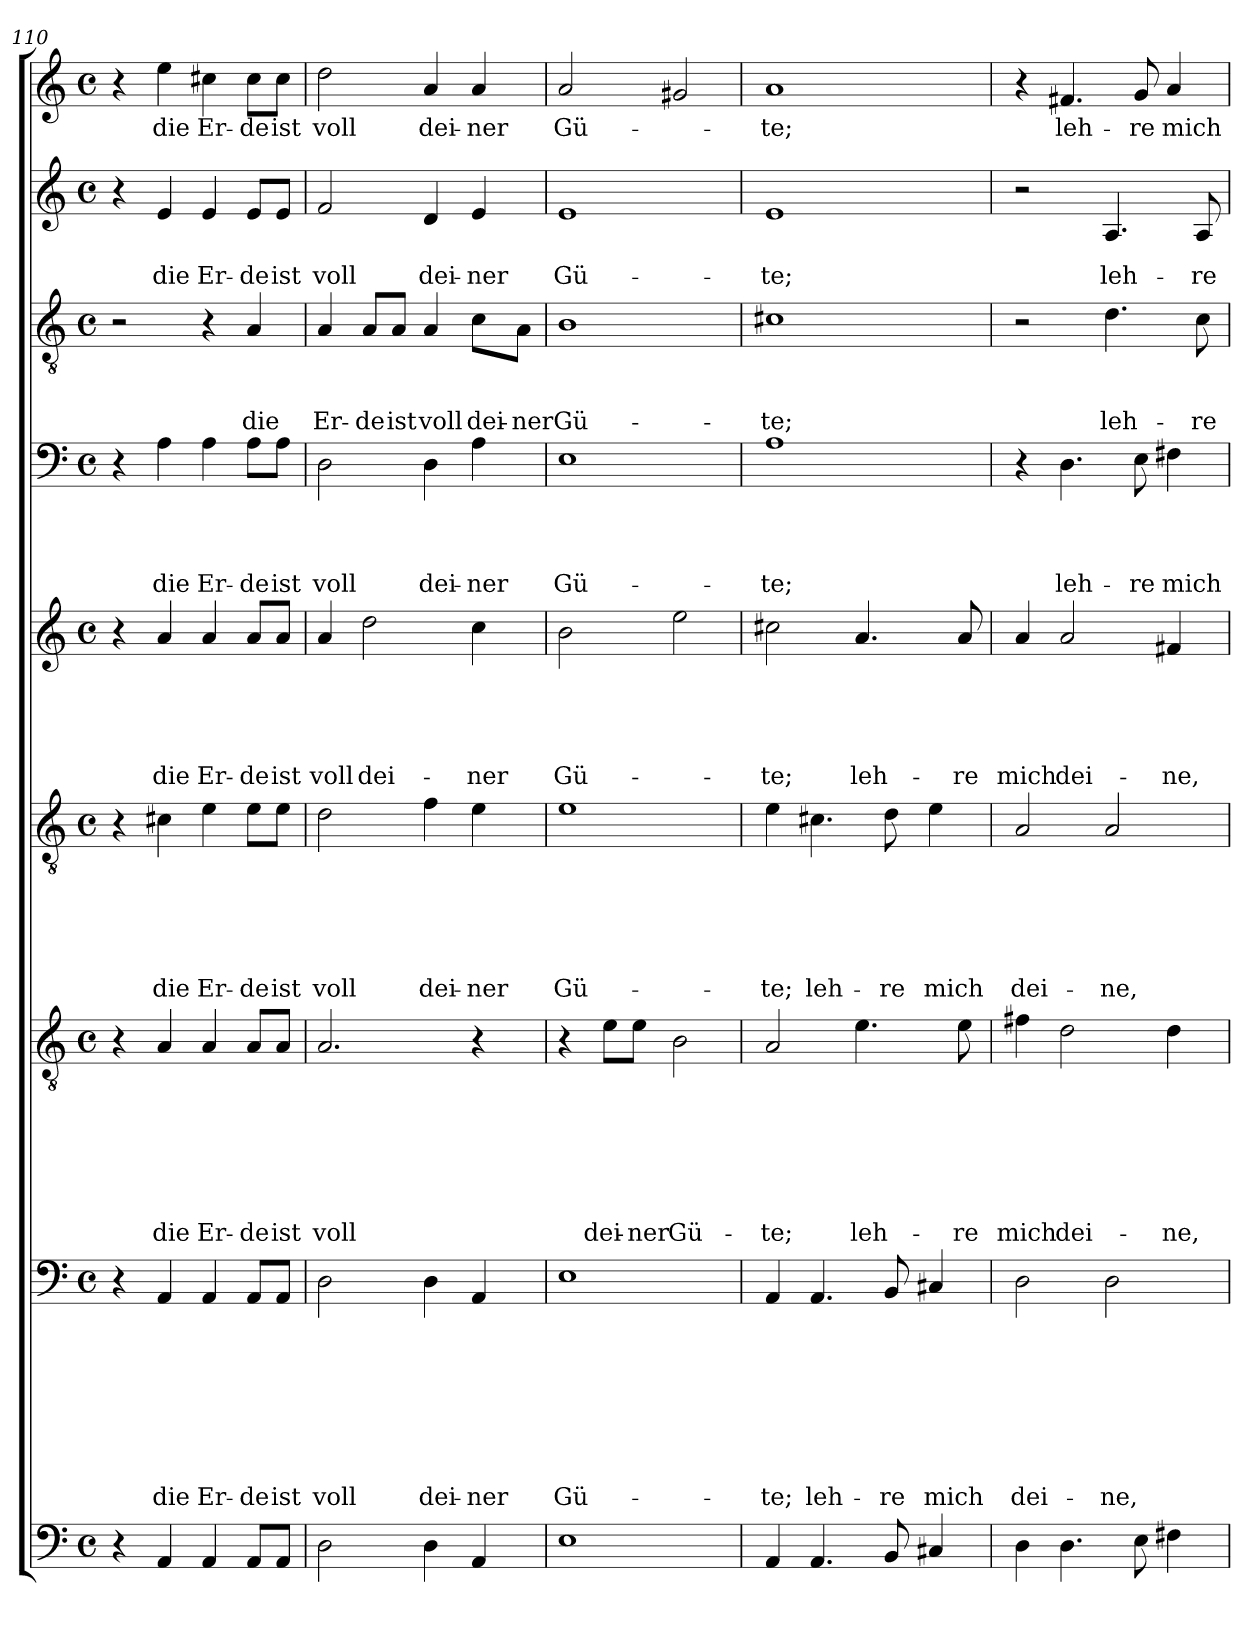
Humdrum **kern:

**kern	**kern	**text	**text	**text	**text	**text	**text	**text	**text	**kern	**text	**text	**text	**text	**text	**text	**text	**kern	**text	**text	**text	**text	**text	**text	**kern	**text	**text	**text	**text	**text	**kern	**text	**text	**text	**text	**kern	**text	**text	**text	**kern	**text	**text	**kern	**text
*part9	*part8	*part8	*part8	*part8	*part8	*part8	*part8	*part8	*part8	*part7	*part7	*part7	*part7	*part7	*part7	*part7	*part7	*part6	*part6	*part6	*part6	*part6	*part6	*part6	*part5	*part5	*part5	*part5	*part5	*part5	*part4	*part4	*part4	*part4	*part4	*part3	*part3	*part3	*part3	*part2	*part2	*part2	*part1	*part1
*staff9	*staff8	*staff8	*staff8	*staff8	*staff8	*staff8	*staff8	*staff8	*staff8	*staff7	*staff7	*staff7	*staff7	*staff7	*staff7	*staff7	*staff7	*staff6	*staff6	*staff6	*staff6	*staff6	*staff6	*staff6	*staff5	*staff5	*staff5	*staff5	*staff5	*staff5	*staff4	*staff4	*staff4	*staff4	*staff4	*staff3	*staff3	*staff3	*staff3	*staff2	*staff2	*staff2	*staff1	*staff1
*clefF4	*clefF4	*	*	*	*	*	*	*	*	*clefGv2	*	*	*	*	*	*	*	*clefGv2	*	*	*	*	*	*	*clefG2	*	*	*	*	*	*clefF4	*	*	*	*	*clefGv2	*	*	*	*clefG2	*	*	*clefG2	*
*k[]	*k[]	*	*	*	*	*	*	*	*	*k[]	*	*	*	*	*	*	*	*k[]	*	*	*	*	*	*	*k[]	*	*	*	*	*	*k[]	*	*	*	*	*k[]	*	*	*	*k[]	*	*	*k[]	*
*C:	*C:	*	*	*	*	*	*	*	*	*C:	*	*	*	*	*	*	*	*C:	*	*	*	*	*	*	*C:	*	*	*	*	*	*C:	*	*	*	*	*C:	*	*	*	*C:	*	*	*C:	*
*M4/4	*M4/4	*	*	*	*	*	*	*	*	*M4/4	*	*	*	*	*	*	*	*M4/4	*	*	*	*	*	*	*M4/4	*	*	*	*	*	*M4/4	*	*	*	*	*M4/4	*	*	*	*M4/4	*	*	*M4/4	*
*met(c)	*met(c)	*	*	*	*	*	*	*	*	*met(c)	*	*	*	*	*	*	*	*met(c)	*	*	*	*	*	*	*met(c)	*	*	*	*	*	*met(c)	*	*	*	*	*met(c)	*	*	*	*met(c)	*	*	*met(c)	*
=110	=110	=110	=110	=110	=110	=110	=110	=110	=110	=110	=110	=110	=110	=110	=110	=110	=110	=110	=110	=110	=110	=110	=110	=110	=110	=110	=110	=110	=110	=110	=110	=110	=110	=110	=110	=110	=110	=110	=110	=110	=110	=110	=110	=110
4r	4r	.	.	.	.	.	.	.	.	4r	.	.	.	.	.	.	.	4r	.	.	.	.	.	.	4r	.	.	.	.	.	4r	.	.	.	.	2r	.	.	.	4r	.	.	4r	.
!	!	!	!	!	!	!	!	!	!LO:LY:b	!	!	!	!	!	!	!	!LO:LY:b	!	!	!	!	!	!	!LO:LY:b	!	!	!	!	!	!LO:LY:b	!	!	!	!	!LO:LY:b	!	!	!	!	!	!	!LO:LY:b	!	!LO:LY:b
4AA/	4AA/	.	.	.	.	.	.	.	die	4A/	.	.	.	.	.	.	die	4c#X\	.	.	.	.	.	die	4a/	.	.	.	.	die	4A\	.	.	.	die	.	.	.	.	4e/	.	die	4ee\	die
!	!	!	!	!	!	!	!	!	!LO:LY:b	!	!	!	!	!	!	!	!LO:LY:b	!	!	!	!	!	!	!LO:LY:b	!	!	!	!	!	!LO:LY:b	!	!	!	!	!LO:LY:b	!	!	!	!	!	!	!LO:LY:b	!	!LO:LY:b
4AA/	4AA/	.	.	.	.	.	.	.	Er-	4A/	.	.	.	.	.	.	Er-	4e\	.	.	.	.	.	Er-	4a/	.	.	.	.	Er-	4A\	.	.	.	Er-	4r	.	.	.	4e/	.	Er-	4cc#X\	Er-
!	!	!	!	!	!	!	!	!	!LO:LY:b	!	!	!	!	!	!	!	!LO:LY:b	!	!	!	!	!	!	!LO:LY:b	!	!	!	!	!	!LO:LY:b	!	!	!	!	!LO:LY:b	!	!	!	!LO:LY:b	!	!	!LO:LY:b	!	!LO:LY:b
8AA/L	8AA/L	.	.	.	.	.	.	.	-de	8A/L	.	.	.	.	.	.	-de	8e\L	.	.	.	.	.	-de	8a/L	.	.	.	.	-de	8A\L	.	.	.	-de	4A/	.	.	die	8e/L	.	-de	8cc#\L	-de
!	!	!	!	!	!	!	!	!	!LO:LY:b	!	!	!	!	!	!	!	!LO:LY:b	!	!	!	!	!	!	!LO:LY:b	!	!	!	!	!	!LO:LY:b	!	!	!	!	!LO:LY:b	!	!	!	!	!	!	!LO:LY:b	!	!LO:LY:b
8AA/J	8AA/J	.	.	.	.	.	.	.	ist	8A/J	.	.	.	.	.	.	ist	8e\J	.	.	.	.	.	ist	8a/J	.	.	.	.	ist	8A\J	.	.	.	ist	.	.	.	.	8e/J	.	ist	8cc#\J	ist
=111	=111	=111	=111	=111	=111	=111	=111	=111	=111	=111	=111	=111	=111	=111	=111	=111	=111	=111	=111	=111	=111	=111	=111	=111	=111	=111	=111	=111	=111	=111	=111	=111	=111	=111	=111	=111	=111	=111	=111	=111	=111	=111	=111	=111
!	!	!	!	!	!	!	!	!	!LO:LY:b	!	!	!	!	!	!	!	!LO:LY:b	!	!	!	!	!	!	!LO:LY:b	!	!	!	!	!	!LO:LY:b	!	!	!	!	!LO:LY:b	!	!	!	!LO:LY:b	!	!	!LO:LY:b	!	!LO:LY:b
2D\	2D\	.	.	.	.	.	.	.	voll	2.A/	.	.	.	.	.	.	voll	2d\	.	.	.	.	.	voll	4a/	.	.	.	.	voll	2D\	.	.	.	voll	4A/	.	.	Er-	2f/	.	voll	2dd\	voll
!	!	!	!	!	!	!	!	!	!	!	!	!	!	!	!	!	!	!	!	!	!	!	!	!	!	!	!	!	!	!LO:LY:b	!	!	!	!	!	!	!	!	!LO:LY:b	!	!	!	!	!
.	.	.	.	.	.	.	.	.	.	.	.	.	.	.	.	.	.	.	.	.	.	.	.	.	2dd\	.	.	.	.	dei-	.	.	.	.	.	8A/L	.	.	-de	.	.	.	.	.
!	!	!	!	!	!	!	!	!	!	!	!	!	!	!	!	!	!	!	!	!	!	!	!	!	!	!	!	!	!	!	!	!	!	!	!	!	!	!	!LO:LY:b	!	!	!	!	!
.	.	.	.	.	.	.	.	.	.	.	.	.	.	.	.	.	.	.	.	.	.	.	.	.	.	.	.	.	.	.	.	.	.	.	.	8A/J	.	.	ist	.	.	.	.	.
!	!	!	!	!	!	!	!	!	!LO:LY:b	!	!	!	!	!	!	!	!	!	!	!	!	!	!	!LO:LY:b	!	!	!	!	!	!	!	!	!	!	!LO:LY:b	!	!	!	!LO:LY:b	!	!	!LO:LY:b	!	!LO:LY:b
4D\	4D\	.	.	.	.	.	.	.	dei-	.	.	.	.	.	.	.	.	4f\	.	.	.	.	.	dei-	.	.	.	.	.	.	4D\	.	.	.	dei-	4A/	.	.	voll	4d/	.	dei-	4a/	dei-
!	!	!	!	!	!	!	!	!	!LO:LY:b	!	!	!	!	!	!	!	!	!	!	!	!	!	!	!LO:LY:b	!	!	!	!	!	!LO:LY:b	!	!	!	!	!LO:LY:b	!	!	!	!LO:LY:b	!	!	!LO:LY:b	!	!LO:LY:b
4AA/	4AA/	.	.	.	.	.	.	.	-ner	4r	.	.	.	.	.	.	.	4e\	.	.	.	.	.	-ner	4cc\	.	.	.	.	-ner	4A\	.	.	.	-ner	8c\L	.	.	dei-	4e/	.	-ner	4a/	-ner
!	!	!	!	!	!	!	!	!	!	!	!	!	!	!	!	!	!	!	!	!	!	!	!	!	!	!	!	!	!	!	!	!	!	!	!	!	!	!	!LO:LY:b	!	!	!	!	!
.	.	.	.	.	.	.	.	.	.	.	.	.	.	.	.	.	.	.	.	.	.	.	.	.	.	.	.	.	.	.	.	.	.	.	.	8A\J	.	.	-ner	.	.	.	.	.
=112	=112	=112	=112	=112	=112	=112	=112	=112	=112	=112	=112	=112	=112	=112	=112	=112	=112	=112	=112	=112	=112	=112	=112	=112	=112	=112	=112	=112	=112	=112	=112	=112	=112	=112	=112	=112	=112	=112	=112	=112	=112	=112	=112	=112
!	!	!	!	!	!	!	!	!	!LO:LY:b	!	!	!	!	!	!	!	!	!	!	!	!	!	!	!LO:LY:b	!	!	!	!	!	!LO:LY:b	!	!	!	!	!LO:LY:b	!	!	!	!LO:LY:b	!	!	!LO:LY:b	!	!LO:LY:b
1E	1E	.	.	.	.	.	.	.	Gü-	4r	.	.	.	.	.	.	.	1e	.	.	.	.	.	Gü-	2b\	.	.	.	.	Gü-	1E	.	.	.	Gü-	1B	.	.	Gü-	1e	.	Gü-	2a/	Gü-
!	!	!	!	!	!	!	!	!	!	!	!	!	!	!	!	!	!LO:LY:b	!	!	!	!	!	!	!	!	!	!	!	!	!	!	!	!	!	!	!	!	!	!	!	!	!	!	!
.	.	.	.	.	.	.	.	.	.	8e\L	.	.	.	.	.	.	dei-	.	.	.	.	.	.	.	.	.	.	.	.	.	.	.	.	.	.	.	.	.	.	.	.	.	.	.
!	!	!	!	!	!	!	!	!	!	!	!	!	!	!	!	!	!LO:LY:b	!	!	!	!	!	!	!	!	!	!	!	!	!	!	!	!	!	!	!	!	!	!	!	!	!	!	!
.	.	.	.	.	.	.	.	.	.	8e\J	.	.	.	.	.	.	-ner	.	.	.	.	.	.	.	.	.	.	.	.	.	.	.	.	.	.	.	.	.	.	.	.	.	.	.
!	!	!	!	!	!	!	!	!	!	!	!	!	!	!	!	!	!LO:LY:b	!	!	!	!	!	!	!	!	!	!	!	!	!	!	!	!	!	!	!	!	!	!	!	!	!	!	!
.	.	.	.	.	.	.	.	.	.	2B\	.	.	.	.	.	.	Gü-	.	.	.	.	.	.	.	2ee\	.	.	.	.	.	.	.	.	.	.	.	.	.	.	.	.	.	2g#X/	.
=113	=113	=113	=113	=113	=113	=113	=113	=113	=113	=113	=113	=113	=113	=113	=113	=113	=113	=113	=113	=113	=113	=113	=113	=113	=113	=113	=113	=113	=113	=113	=113	=113	=113	=113	=113	=113	=113	=113	=113	=113	=113	=113	=113	=113
!	!	!	!	!	!	!	!	!	!LO:LY:b	!	!	!	!	!	!	!	!LO:LY:b	!	!	!	!	!	!	!LO:LY:b	!	!	!	!	!	!LO:LY:b	!	!	!	!	!LO:LY:b	!	!	!	!LO:LY:b	!	!	!LO:LY:b	!	!LO:LY:b
4AA/	4AA/	.	.	.	.	.	.	.	-te;	2A/	.	.	.	.	.	.	-te;	4e\	.	.	.	.	.	-te;	2cc#X\	.	.	.	.	-te;	1A	.	.	.	-te;	1c#X	.	.	-te;	1e	.	-te;	1a	-te;
!	!	!	!	!	!	!	!	!	!LO:LY:b	!	!	!	!	!	!	!	!	!	!	!	!	!	!	!LO:LY:b	!	!	!	!	!	!	!	!	!	!	!	!	!	!	!	!	!	!	!	!
4.AA/	4.AA/	.	.	.	.	.	.	.	leh-	.	.	.	.	.	.	.	.	4.c#X\	.	.	.	.	.	leh-	.	.	.	.	.	.	.	.	.	.	.	.	.	.	.	.	.	.	.	.
!	!	!	!	!	!	!	!	!	!	!	!	!	!	!	!	!	!LO:LY:b	!	!	!	!	!	!	!	!	!	!	!	!	!LO:LY:b	!	!	!	!	!	!	!	!	!	!	!	!	!	!
.	.	.	.	.	.	.	.	.	.	4.e\	.	.	.	.	.	.	leh-	.	.	.	.	.	.	.	4.a/	.	.	.	.	leh-	.	.	.	.	.	.	.	.	.	.	.	.	.	.
!	!	!	!	!	!	!	!	!	!LO:LY:b	!	!	!	!	!	!	!	!	!	!	!	!	!	!	!LO:LY:b	!	!	!	!	!	!	!	!	!	!	!	!	!	!	!	!	!	!	!	!
8BB/	8BB/	.	.	.	.	.	.	.	-re	.	.	.	.	.	.	.	.	8d\	.	.	.	.	.	-re	.	.	.	.	.	.	.	.	.	.	.	.	.	.	.	.	.	.	.	.
!	!	!	!	!	!	!	!	!	!LO:LY:b	!	!	!	!	!	!	!	!	!	!	!	!	!	!	!LO:LY:b	!	!	!	!	!	!	!	!	!	!	!	!	!	!	!	!	!	!	!	!
4C#X/	4C#X/	.	.	.	.	.	.	.	mich	.	.	.	.	.	.	.	.	4e\	.	.	.	.	.	mich	.	.	.	.	.	.	.	.	.	.	.	.	.	.	.	.	.	.	.	.
!	!	!	!	!	!	!	!	!	!	!	!	!	!	!	!	!	!LO:LY:b	!	!	!	!	!	!	!	!	!	!	!	!	!LO:LY:b	!	!	!	!	!	!	!	!	!	!	!	!	!	!
.	.	.	.	.	.	.	.	.	.	8e\	.	.	.	.	.	.	-re	.	.	.	.	.	.	.	8a/	.	.	.	.	-re	.	.	.	.	.	.	.	.	.	.	.	.	.	.
!!LO:LB:g=z
=114	=114	=114	=114	=114	=114	=114	=114	=114	=114	=114	=114	=114	=114	=114	=114	=114	=114	=114	=114	=114	=114	=114	=114	=114	=114	=114	=114	=114	=114	=114	=114	=114	=114	=114	=114	=114	=114	=114	=114	=114	=114	=114	=114	=114
!	!	!	!	!	!	!	!	!	!LO:LY:b	!	!	!	!	!	!	!	!LO:LY:b	!	!	!	!	!	!	!LO:LY:b	!	!	!	!	!	!LO:LY:b	!	!	!	!	!	!	!	!	!	!	!	!	!	!
4D\	2D\	.	.	.	.	.	.	.	dei-	4f#X\	.	.	.	.	.	.	mich	2A/	.	.	.	.	.	dei-	4a/	.	.	.	.	mich	4r	.	.	.	.	2r	.	.	.	2r	.	.	4r	.
!	!	!	!	!	!	!	!	!	!	!	!	!	!	!	!	!	!LO:LY:b	!	!	!	!	!	!	!	!	!	!	!	!	!LO:LY:b	!	!	!	!	!LO:LY:b	!	!	!	!	!	!	!	!	!LO:LY:b
4.D\	.	.	.	.	.	.	.	.	.	2d\	.	.	.	.	.	.	dei-	.	.	.	.	.	.	.	2a/	.	.	.	.	dei-	4.D\	.	.	.	leh-	.	.	.	.	.	.	.	4.f#X/	leh-
!	!	!	!	!	!	!	!	!	!LO:LY:b	!	!	!	!	!	!	!	!	!	!	!	!	!	!	!LO:LY:b	!	!	!	!	!	!	!	!	!	!	!	!	!	!	!LO:LY:b	!	!	!LO:LY:b	!	!
.	2D\	.	.	.	.	.	.	.	-ne,	.	.	.	.	.	.	.	.	2A/	.	.	.	.	.	-ne,	.	.	.	.	.	.	.	.	.	.	.	4.d\	.	.	leh-	4.A/	.	leh-	.	.
!	!	!	!	!	!	!	!	!	!	!	!	!	!	!	!	!	!	!	!	!	!	!	!	!	!	!	!	!	!	!	!	!	!	!	!LO:LY:b	!	!	!	!	!	!	!	!	!LO:LY:b
8E\	.	.	.	.	.	.	.	.	.	.	.	.	.	.	.	.	.	.	.	.	.	.	.	.	.	.	.	.	.	.	8E\	.	.	.	-re	.	.	.	.	.	.	.	8g/	-re
!	!	!	!	!	!	!	!	!	!	!	!	!	!	!	!	!	!LO:LY:b	!	!	!	!	!	!	!	!	!	!	!	!	!LO:LY:b	!	!	!	!	!LO:LY:b	!	!	!	!	!	!	!	!	!LO:LY:b
4F#X\	.	.	.	.	.	.	.	.	.	4d\	.	.	.	.	.	.	-ne,	.	.	.	.	.	.	.	4f#X/	.	.	.	.	-ne,	4F#X\	.	.	.	mich	.	.	.	.	.	.	.	4a/	mich
!	!	!	!	!	!	!	!	!	!	!	!	!	!	!	!	!	!	!	!	!	!	!	!	!	!	!	!	!	!	!	!	!	!	!	!	!	!	!	!LO:LY:b	!	!	!LO:LY:b	!	!
.	.	.	.	.	.	.	.	.	.	.	.	.	.	.	.	.	.	.	.	.	.	.	.	.	.	.	.	.	.	.	.	.	.	.	.	8c\	.	.	-re	8A/	.	-re	.	.
=	=	=	=	=	=	=	=	=	=	=	=	=	=	=	=	=	=	=	=	=	=	=	=	=	=	=	=	=	=	=	=	=	=	=	=	=	=	=	=	=	=	=	=	=
*-	*-	*-	*-	*-	*-	*-	*-	*-	*-	*-	*-	*-	*-	*-	*-	*-	*-	*-	*-	*-	*-	*-	*-	*-	*-	*-	*-	*-	*-	*-	*-	*-	*-	*-	*-	*-	*-	*-	*-	*-	*-	*-	*-	*-
